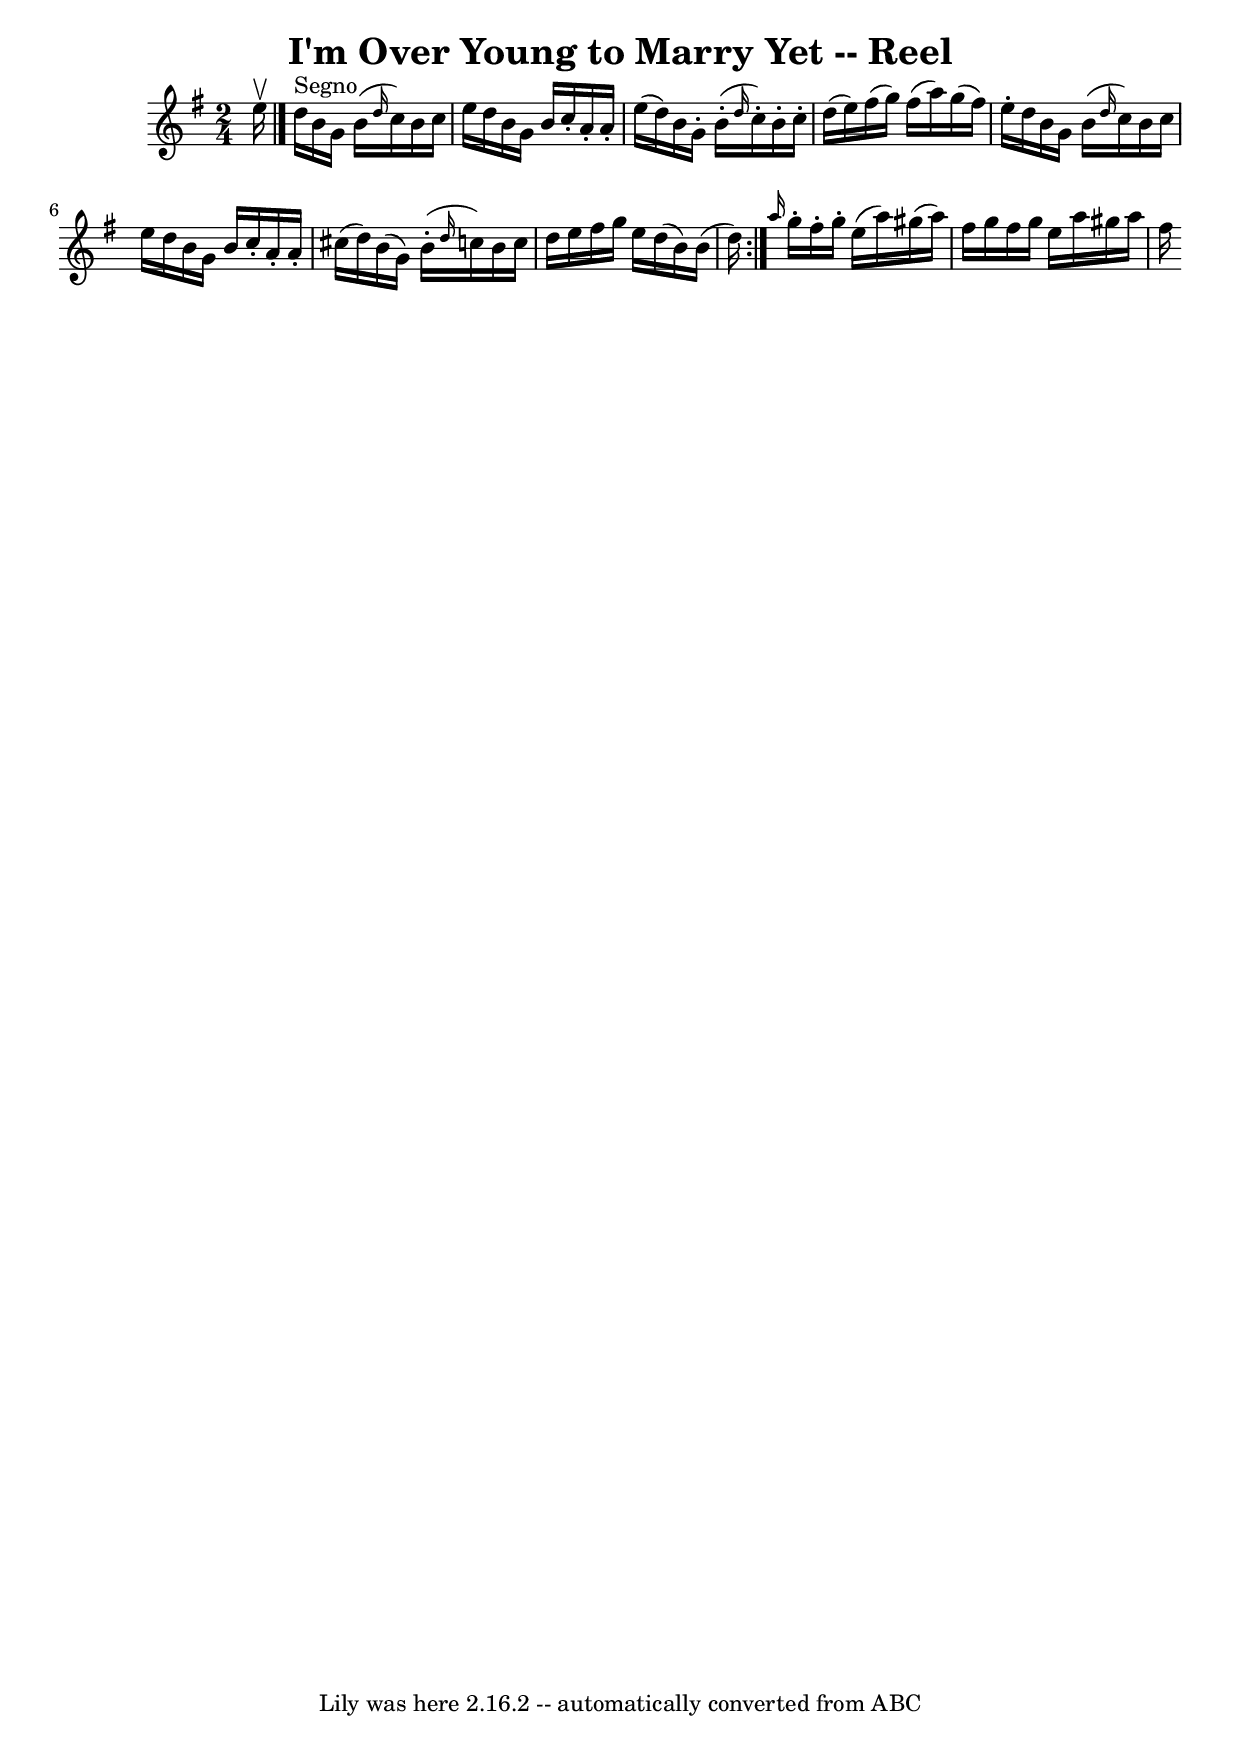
\version "2.16.2"
\include "Mammoth.ily"
\header {
  %% book = "Ryan's Mammoth Collection"
  crossRefNumber = "1"
  footnotes = ""
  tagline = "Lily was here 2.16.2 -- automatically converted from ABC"
  title = "I'm Over Young to Marry Yet -- Reel"

}
voicedefault =  {



  \repeat volta 2 {

    \time 2/4 
    \key g \major e''16^\upbow \bar "|." d''16^"Segno" b'16    
    g'16 b'16 (\grace { d''16  
		      } c''16) b'16 c''16 e''16  
    |
    d''16 b'16 g'16 b'16 c''16 -. a'16 -. a'16 -.   
    e''16 (|
    d''16) b'16 g'16 -. b'16 (-.       \grace {    
      d''16  
    } c''16 -.) b'16 -. c''16 -. d''16 (|
    e''16)   
    fis''16 (g''16) fis''16 (a''16) g''16 (fis''16) e''16 
    -. |
    d''16 b'16 g'16 b'16 (\grace { d''16  
				 } c''16  
    -) b'16 c''16 e''16  |
    d''16 b'16 g'16 b'16 c''16 
    -. a'16 -. a'16 -. cis''16 (|
    d''16) b'16 (g'16)     
    b'16 (-. \grace { d''16  
		    } c''16) b'16 c''16 d''16  |
    
    e''16 fis''16 g''16 e''16 d''16 (b'16) b'16 (d''16) 
  } 
  \grace { a''16  
	 } g''16 -. fis''16 -. g''16 -. e''16 (a''16  
  -) gis''16 (a''16) fis''16 (|
  g''16 fis''16 g''16 
  e''16 a''16 gis''16 a''16 fis''16  |
  

}

\score{
  <<

    \context Staff="default"
    {
      \voicedefault 
      
    }

  >>
  \layout {
    
  }
  \midi {
  }

}
